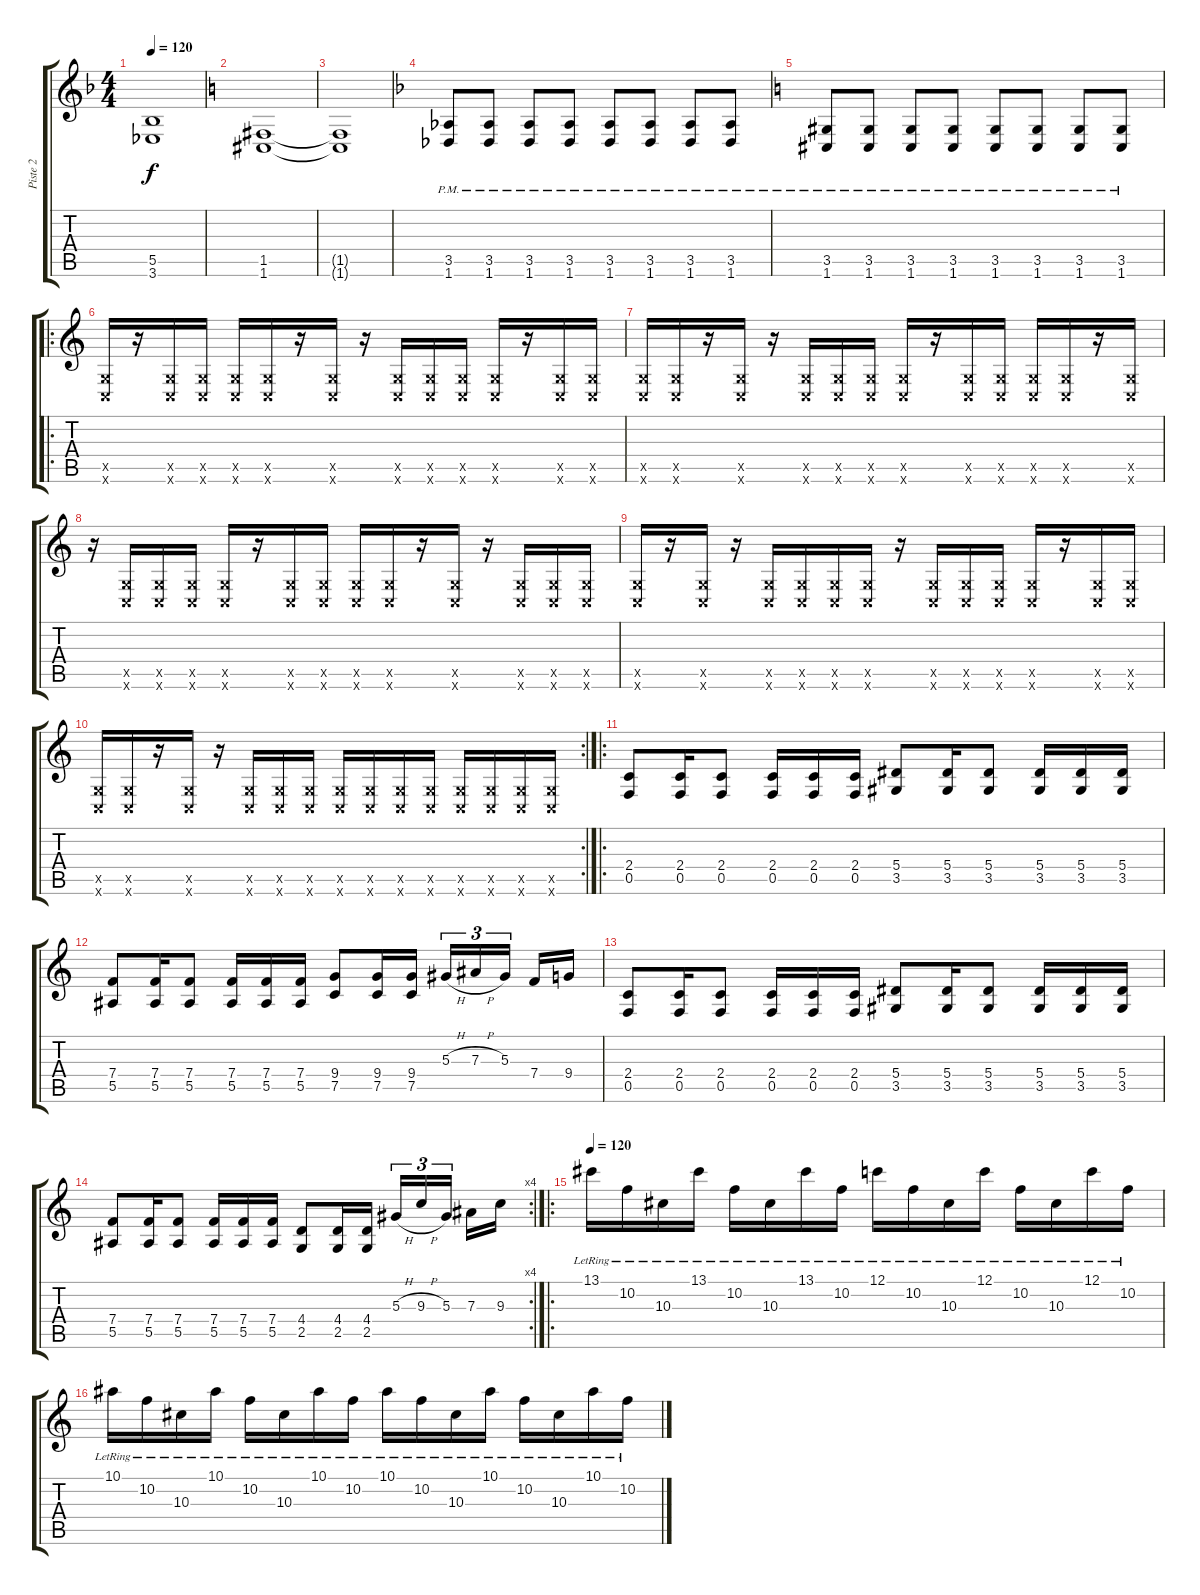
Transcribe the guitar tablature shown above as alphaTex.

\track ("Piste 2" "Piste 2") {instrument distortionguitar}
\staff {score tabs}
\tuning (C4 G3 Eb3 Bb2 F2 C2) {hide}
\ts (4 4)
\tempo 120
\clef g2
\ks f
(5.5{t} 3.6{t}).1{dy f} |
\ks c
(1.5 1.6).1 |
(1.5{t} 1.6{t}).1 |
\ks f
(3.5{pm} 1.6{pm}).8{volume 0} (3.5{pm} 1.6{pm}).8{volume 16} (3.5{pm} 1.6{pm}).8 (3.5{pm} 1.6{pm}).8 (3.5{pm} 1.6{pm}).8 (3.5{pm} 1.6{pm}).8 (3.5{pm} 1.6{pm}).8 (3.5{pm} 1.6{pm}).8 |
\ks c
(3.5{pm} 1.6{pm}).8 (3.5{pm} 1.6{pm}).8 (3.5{pm} 1.6{pm}).8 (3.5{pm} 1.6{pm}).8 (3.5{pm} 1.6{pm}).8 (3.5{pm} 1.6{pm}).8 (3.5{pm} 1.6{pm}).8 (3.5{pm} 1.6{pm}).8 |
\ro
(2.5{x} 0.6{x}).16{volume 16 balance 16} r.16 (2.5{x} 0.6{x}).16 (2.5{x} 0.6{x}).16 (2.5{x} 0.6{x}).16 (2.5{x} 0.6{x}).16 r.16 (2.5{x} 0.6{x}).16 r.16 (2.5{x} 0.6{x}).16 (2.5{x} 0.6{x}).16 (2.5{x} 0.6{x}).16 (2.5{x} 0.6{x}).16 r.16 (2.5{x} 0.6{x}).16 (2.5{x} 0.6{x}).16 |
(2.5{x} 0.6{x}).16 (2.5{x} 0.6{x}).16 r.16 (2.5{x} 0.6{x}).16 r.16 (2.5{x} 0.6{x}).16 (2.5{x} 0.6{x}).16 (2.5{x} 0.6{x}).16 (2.5{x} 0.6{x}).16 r.16 (2.5{x} 0.6{x}).16 (2.5{x} 0.6{x}).16 (2.5{x} 0.6{x}).16 (2.5{x} 0.6{x}).16 r.16 (2.5{x} 0.6{x}).16 |
r.16 (2.5{x} 0.6{x}).16 (2.5{x} 0.6{x}).16 (2.5{x} 0.6{x}).16 (2.5{x} 0.6{x}).16 r.16 (2.5{x} 0.6{x}).16 (2.5{x} 0.6{x}).16 (2.5{x} 0.6{x}).16 (2.5{x} 0.6{x}).16 r.16 (2.5{x} 0.6{x}).16 r.16 (2.5{x} 0.6{x}).16 (2.5{x} 0.6{x}).16 (2.5{x} 0.6{x}).16 |
(2.5{x} 0.6{x}).16 r.16 (2.5{x} 0.6{x}).16 r.16 (2.5{x} 0.6{x}).16 (2.5{x} 0.6{x}).16 (2.5{x} 0.6{x}).16 (2.5{x} 0.6{x}).16 r.16 (2.5{x} 0.6{x}).16 (2.5{x} 0.6{x}).16 (2.5{x} 0.6{x}).16 (2.5{x} 0.6{x}).16 r.16 (2.5{x} 0.6{x}).16 (2.5{x} 0.6{x}).16 |
\rc 2
(2.5{x} 0.6{x}).16 (2.5{x} 0.6{x}).16 r.16 (2.5{x} 0.6{x}).16 r.16 (2.5{x} 0.6{x}).16 (2.5{x} 0.6{x}).16 (2.5{x} 0.6{x}).16 (2.5{x} 0.6{x}).16 (2.5{x} 0.6{x}).16 (2.5{x} 0.6{x}).16 (2.5{x} 0.6{x}).16 (2.5{x} 0.6{x}).16 (2.5{x} 0.6{x}).16 (2.5{x} 0.6{x}).16 (2.5{x} 0.6{x}).16 |
\ro
(2.4 0.5).8{volume 16 balance 0} (2.4 0.5).16 (2.4 0.5).8 (2.4 0.5).16 (2.4 0.5).16 (2.4 0.5).16 (5.4 3.5).8 (5.4 3.5).16 (5.4 3.5).8 (5.4 3.5).16 (5.4 3.5).16 (5.4 3.5).16 |
(7.4 5.5).8 (7.4 5.5).16 (7.4 5.5).8 (7.4 5.5).16 (7.4 5.5).16 (7.4 5.5).16 (9.4 7.5).8 (9.4 7.5).16 (9.4 7.5).16 5.3{h}.16{tu (3 2)} 7.3{h}.16{tu (3 2)} 5.3.16{tu (3 2) beam splitsecondary} 7.4.16 9.4.16 |
(2.4 0.5).8 (2.4 0.5).16 (2.4 0.5).8 (2.4 0.5).16 (2.4 0.5).16 (2.4 0.5).16 (5.4 3.5).8 (5.4 3.5).16 (5.4 3.5).8 (5.4 3.5).16 (5.4 3.5).16 (5.4 3.5).16 |
\rc 4
(7.4 5.5).8 (7.4 5.5).16 (7.4 5.5).8 (7.4 5.5).16 (7.4 5.5).16 (7.4 5.5).16 (4.4 2.5).8 (4.4 2.5).16 (4.4 2.5).16 5.3{h}.16{tu (3 2)} 9.3{h}.16{tu (3 2)} 5.3.16{tu (3 2) beam splitsecondary} 7.3.16 9.3.16 |
\ro
\tempo 120
13.1{lr}.16{balance 16 instrument electricguitarclean} 10.2{lr}.16 10.3{lr}.16 13.1{lr}.16 10.2{lr}.16 10.3{lr}.16 13.1{lr}.16 10.2{lr}.16 12.1{lr}.16 10.2{lr}.16 10.3{lr}.16 12.1{lr}.16 10.2{lr}.16 10.3{lr}.16 12.1{lr}.16 10.2{lr}.16 |
10.1{lr}.16 10.2{lr}.16 10.3{lr}.16 10.1{lr}.16 10.2{lr}.16 10.3{lr}.16 10.1{lr}.16 10.2{lr}.16 10.1{lr}.16 10.2{lr}.16 10.3{lr}.16 10.1{lr}.16 10.2{lr}.16 10.3{lr}.16 10.1{lr}.16 10.2{lr}.16
